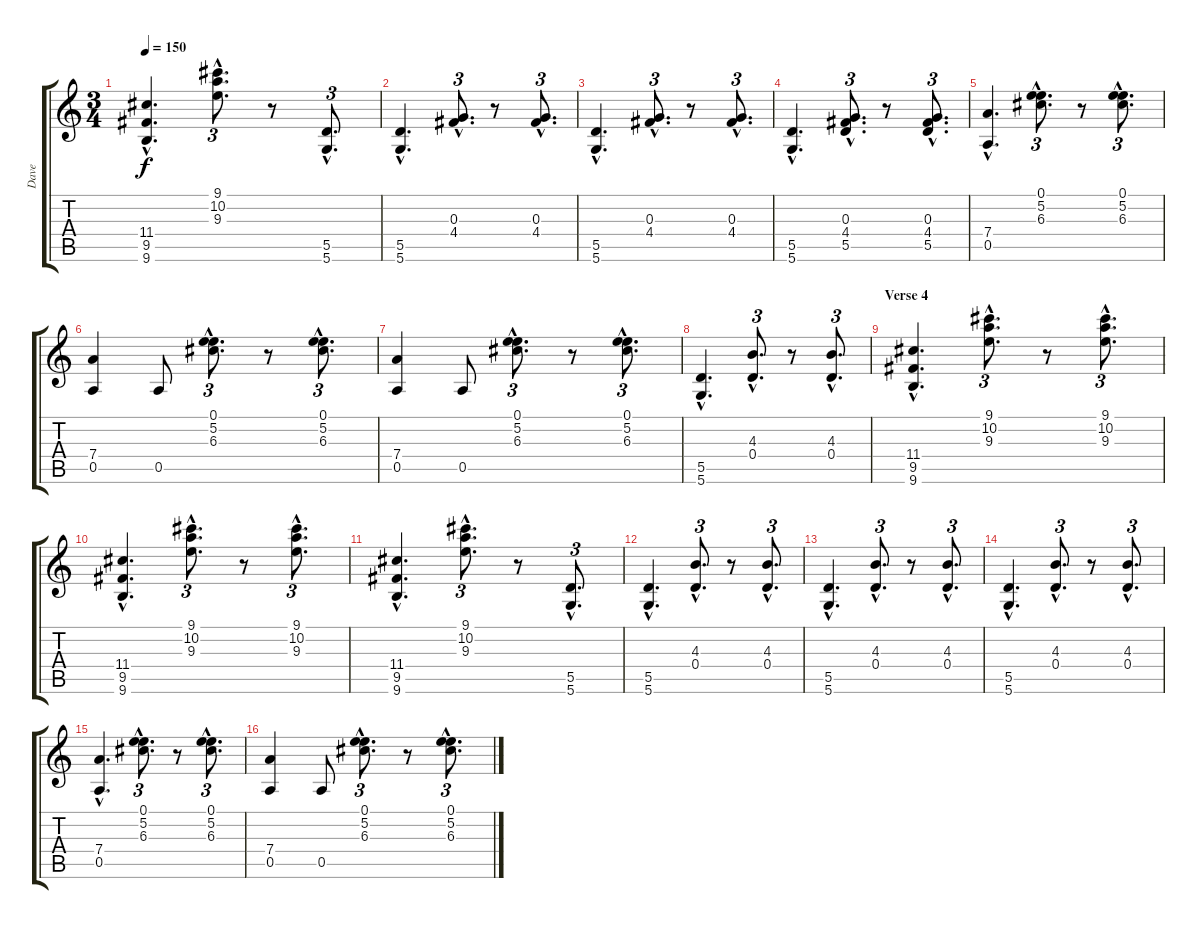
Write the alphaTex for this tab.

\track ("Dave" "Dave") {instrument acousticguitarnylon}
\staff {score tabs}
\tuning (E4 B3 G3 D3 A2 D2) {hide}
\ts (3 4)
\tempo 150
\clef g2
\ks c
(11.4{hac} 9.5{hac} 9.6{hac}).4{d dy f} (9.1{hac} 10.2{hac} 9.3{hac}).8{d tu (3 2)} r.8 (5.5{hac} 5.6{hac}).8{d tu (3 2)} |
(5.5{hac} 5.6{hac}).4{d} (0.3{hac} 4.4{hac}).8{d tu (3 2)} r.8 (0.3{hac} 4.4{hac}).8{d tu (3 2)} |
(5.5{hac} 5.6{hac}).4{d} (0.3{hac} 4.4{hac}).8{d tu (3 2)} r.8 (0.3{hac} 4.4{hac}).8{d tu (3 2)} |
(5.5{hac} 5.6{hac}).4{d} (0.3{hac} 4.4{hac} 5.5{hac}).8{d tu (3 2)} r.8 (0.3{hac} 4.4{hac} 5.5{hac}).8{d tu (3 2)} |
(7.4{hac} 0.5{hac}).4{d} (0.1{hac} 5.2{hac} 6.3{hac}).8{d tu (3 2)} r.8 (0.1{hac} 5.2{hac} 6.3{hac}).8{d tu (3 2)} |
(7.4 0.5).4 0.5.8 (0.1{hac} 5.2{hac} 6.3{hac}).8{d tu (3 2)} r.8 (0.1{hac} 5.2{hac} 6.3{hac}).8{d tu (3 2)} |
(7.4 0.5).4 0.5.8 (0.1{hac} 5.2{hac} 6.3{hac}).8{d tu (3 2)} r.8 (0.1{hac} 5.2{hac} 6.3{hac}).8{d tu (3 2)} |
(5.5{hac} 5.6{hac}).4{d} (4.3{hac} 0.4{hac}).8{d tu (3 2)} r.8 (4.3{hac} 0.4{hac}).8{d tu (3 2)} |
\section ("" "Verse 4")
(11.4{hac} 9.5{hac} 9.6{hac}).4{d} (9.1{hac} 10.2{hac} 9.3{hac}).8{d tu (3 2)} r.8 (9.1{hac} 10.2{hac} 9.3{hac}).8{d tu (3 2)} |
(11.4{hac} 9.5{hac} 9.6{hac}).4{d} (9.1{hac} 10.2{hac} 9.3{hac}).8{d tu (3 2)} r.8 (9.1{hac} 10.2{hac} 9.3{hac}).8{d tu (3 2)} |
(11.4{hac} 9.5{hac} 9.6{hac}).4{d} (9.1{hac} 10.2{hac} 9.3{hac}).8{d tu (3 2)} r.8 (5.5{hac} 5.6{hac}).8{d tu (3 2)} |
(5.5{hac} 5.6{hac}).4{d} (4.3{hac} 0.4{hac}).8{d tu (3 2)} r.8 (4.3{hac} 0.4{hac}).8{d tu (3 2)} |
(5.5{hac} 5.6{hac}).4{d} (4.3{hac} 0.4{hac}).8{d tu (3 2)} r.8 (4.3{hac} 0.4{hac}).8{d tu (3 2)} |
(5.5{hac} 5.6{hac}).4{d} (4.3{hac} 0.4{hac}).8{d tu (3 2)} r.8 (4.3{hac} 0.4{hac}).8{d tu (3 2)} |
(7.4{hac} 0.5{hac}).4{d} (0.1{hac} 5.2{hac} 6.3{hac}).8{d tu (3 2)} r.8 (0.1{hac} 5.2{hac} 6.3{hac}).8{d tu (3 2)} |
(7.4 0.5).4 0.5.8 (0.1{hac} 5.2{hac} 6.3{hac}).8{d tu (3 2)} r.8 (0.1{hac} 5.2{hac} 6.3{hac}).8{d tu (3 2)}
